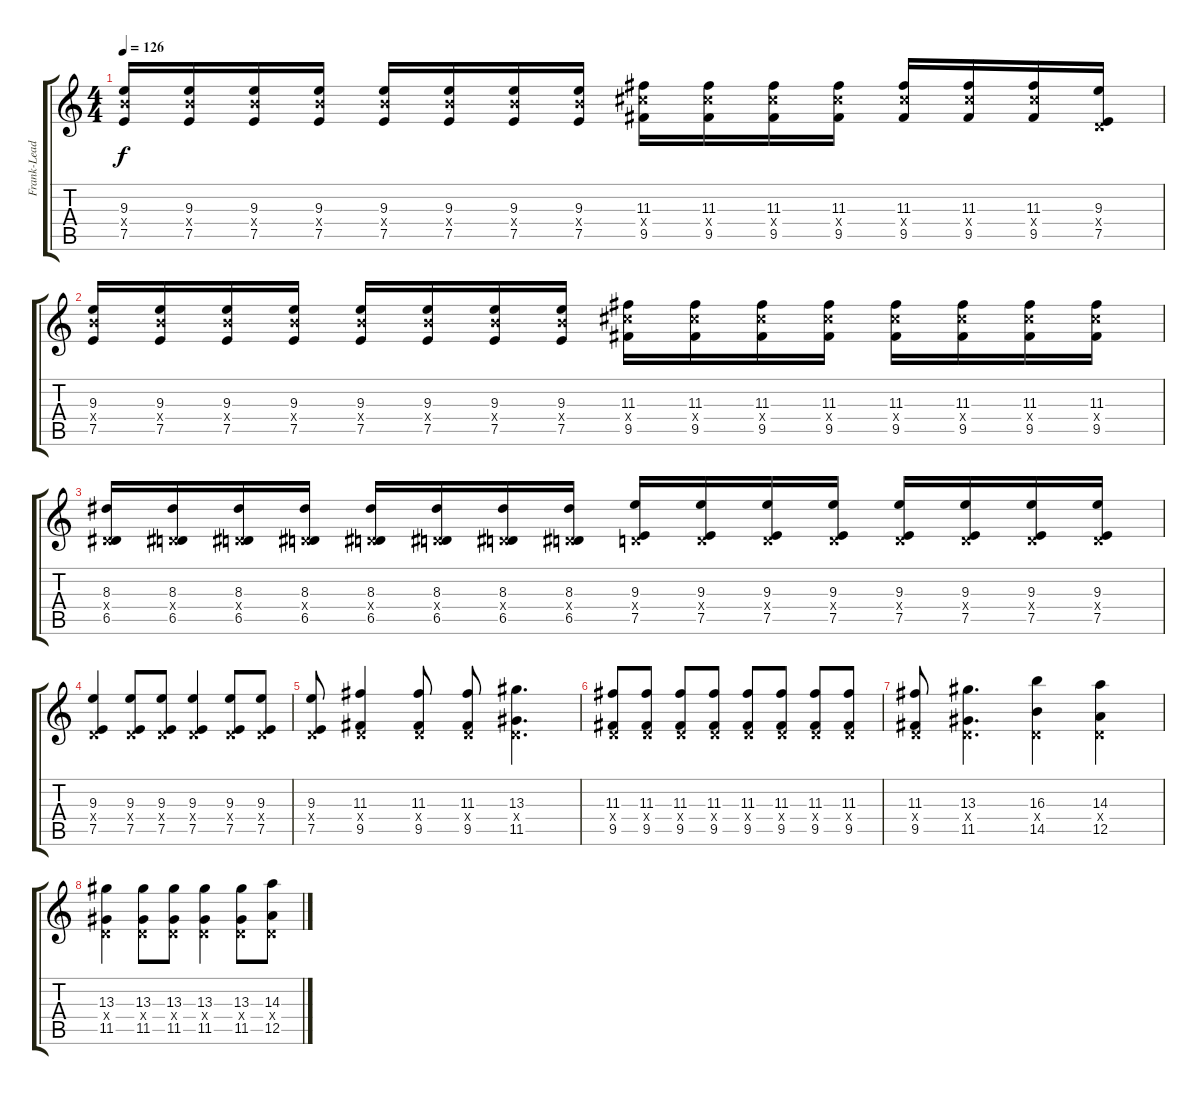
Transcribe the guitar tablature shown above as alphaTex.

\track ("Frank-Lead" "Frank-Lead") {instrument overdrivenguitar}
\staff {score tabs}
\tuning (E4 B3 G3 D3 A2 E2) {hide}
\ts (4 4)
\tempo 126
\clef g2
\ks c
(9.3 9.4{x} 7.5).16{dy f} (9.3 9.4{x} 7.5).16 (9.3 9.4{x} 7.5).16 (9.3 9.4{x} 7.5).16 (9.3 9.4{x} 7.5).16 (9.3 9.4{x} 7.5).16 (9.3 9.4{x} 7.5).16 (9.3 9.4{x} 7.5).16 (11.3 11.4{x} 9.5).16 (11.3 11.4{x} 9.5).16 (11.3 11.4{x} 9.5).16 (11.3 11.4{x} 9.5).16 (11.3 11.4{x} 9.5).16 (11.3 11.4{x} 9.5).16 (11.3 11.4{x} 9.5).16 (9.3 0.4{x} 7.5).16 |
(9.3 9.4{x} 7.5).16 (9.3 9.4{x} 7.5).16 (9.3 9.4{x} 7.5).16 (9.3 9.4{x} 7.5).16 (9.3 9.4{x} 7.5).16 (9.3 9.4{x} 7.5).16 (9.3 9.4{x} 7.5).16 (9.3 9.4{x} 7.5).16 (11.3 11.4{x} 9.5).16 (11.3 11.4{x} 9.5).16 (11.3 11.4{x} 9.5).16 (11.3 11.4{x} 9.5).16 (11.3 11.4{x} 9.5).16 (11.3 11.4{x} 9.5).16 (11.3 11.4{x} 9.5).16 (11.3 11.4{x} 9.5).16 |
(8.3 0.4{x} 6.5).16 (8.3 0.4{x} 6.5).16 (8.3 0.4{x} 6.5).16 (8.3 0.4{x} 6.5).16 (8.3 0.4{x} 6.5).16 (8.3 0.4{x} 6.5).16 (8.3 0.4{x} 6.5).16 (8.3 0.4{x} 6.5).16 (9.3 0.4{x} 7.5).16 (9.3 0.4{x} 7.5).16 (9.3 0.4{x} 7.5).16 (9.3 0.4{x} 7.5).16 (9.3 0.4{x} 7.5).16 (9.3 0.4{x} 7.5).16 (9.3 0.4{x} 7.5).16 (9.3 0.4{x} 7.5).16 |
(9.3 0.4{x} 7.5).4 (9.3 0.4{x} 7.5).8 (9.3 0.4{x} 7.5).8 (9.3 0.4{x} 7.5).4 (9.3 0.4{x} 7.5).8 (9.3 0.4{x} 7.5).8 |
(9.3 0.4{x} 7.5).8 (11.3 0.4{x} 9.5).4 (11.3 0.4{x} 9.5).8 (11.3 0.4{x} 9.5).8 (13.3 0.4{x} 11.5).4{d} |
(11.3 0.4{x} 9.5).8 (11.3 0.4{x} 9.5).8 (11.3 0.4{x} 9.5).8 (11.3 0.4{x} 9.5).8 (11.3 0.4{x} 9.5).8 (11.3 0.4{x} 9.5).8 (11.3 0.4{x} 9.5).8 (11.3 0.4{x} 9.5).8 |
(11.3 0.4{x} 9.5).8 (13.3 0.4{x} 11.5).4{d} (16.3 0.4{x} 14.5).4 (14.3 0.4{x} 12.5).4 |
(13.3 0.4{x} 11.5).4 (13.3 0.4{x} 11.5).8 (13.3 0.4{x} 11.5).8 (13.3 0.4{x} 11.5).4 (13.3 0.4{x} 11.5).8 (14.3 0.4{x} 12.5).8
